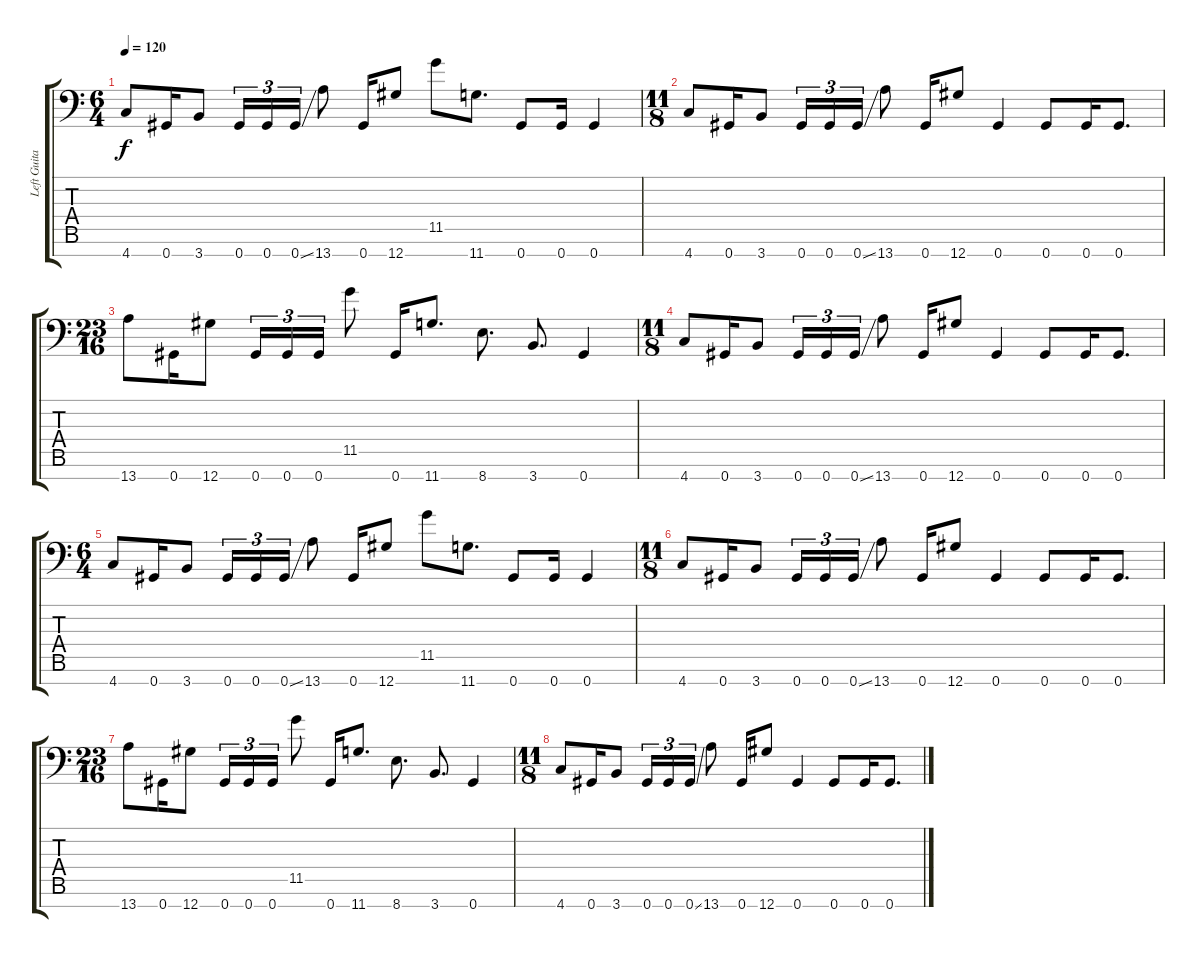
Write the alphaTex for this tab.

\track ("Left Guitar" "Left Guita") {instrument overdrivenguitar}
\staff {score tabs}
\tuning (Eb4 Bb3 Gb3 Db3 Ab2 Eb2 Ab1) {hide}
\ts (6 4)
\tempo 120
\clef f4
\ks c
4.7.8{dy f} 0.7.16 3.7.8 0.7.16{tu (3 2)} 0.7.16{tu (3 2)} 0.7{ss}.16{tu (3 2)} 13.7.8 0.7.16 12.7.8 11.5.8 11.7.8{d} 0.7.8 0.7.16 0.7.4 |
\ts (11 8)
4.7.8 0.7.16 3.7.8 0.7.16{tu (3 2)} 0.7.16{tu (3 2)} 0.7{ss}.16{tu (3 2)} 13.7.8 0.7.16 12.7.8 0.7.4 0.7.8 0.7.16 0.7.8{d} |
\ts (23 16)
13.7.8 0.7.16 12.7.8 0.7.16{tu (3 2)} 0.7.16{tu (3 2)} 0.7.16{tu (3 2)} 11.5.8 0.7.16 11.7.8{d} 8.7.8{d} 3.7.8{d} 0.7.4 |
\ts (11 8)
4.7.8 0.7.16 3.7.8 0.7.16{tu (3 2)} 0.7.16{tu (3 2)} 0.7{ss}.16{tu (3 2)} 13.7.8 0.7.16 12.7.8 0.7.4 0.7.8 0.7.16 0.7.8{d} |
\ts (6 4)
4.7.8 0.7.16 3.7.8 0.7.16{tu (3 2)} 0.7.16{tu (3 2)} 0.7{ss}.16{tu (3 2)} 13.7.8 0.7.16 12.7.8 11.5.8 11.7.8{d} 0.7.8 0.7.16 0.7.4 |
\ts (11 8)
4.7.8 0.7.16 3.7.8 0.7.16{tu (3 2)} 0.7.16{tu (3 2)} 0.7{ss}.16{tu (3 2)} 13.7.8 0.7.16 12.7.8 0.7.4 0.7.8 0.7.16 0.7.8{d} |
\ts (23 16)
13.7.8 0.7.16 12.7.8 0.7.16{tu (3 2)} 0.7.16{tu (3 2)} 0.7.16{tu (3 2)} 11.5.8 0.7.16 11.7.8{d} 8.7.8{d} 3.7.8{d} 0.7.4 |
\ts (11 8)
4.7.8 0.7.16 3.7.8 0.7.16{tu (3 2)} 0.7.16{tu (3 2)} 0.7{ss}.16{tu (3 2)} 13.7.8 0.7.16 12.7.8 0.7.4 0.7.8 0.7.16 0.7.8{d}
